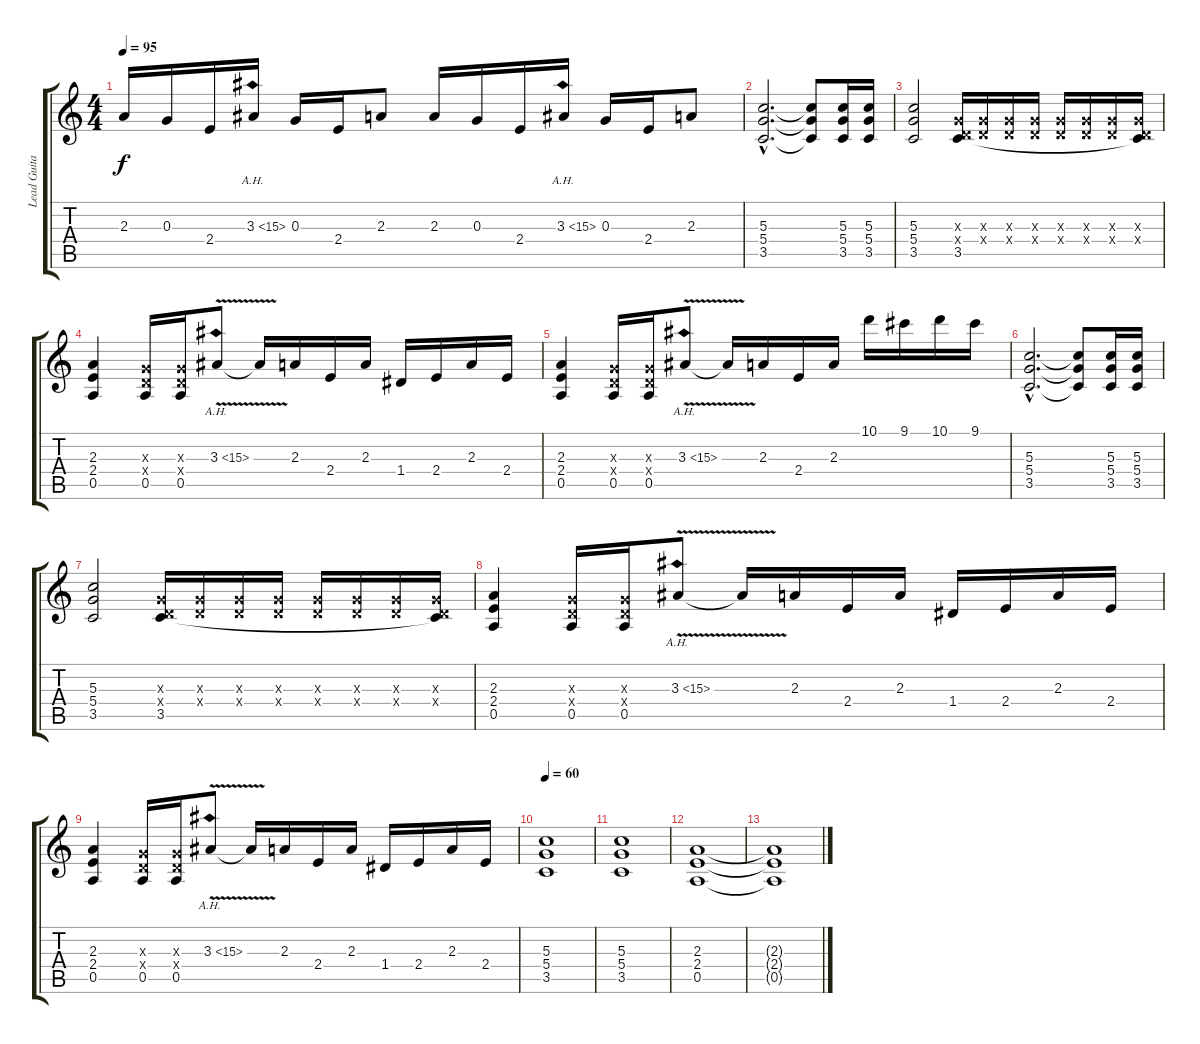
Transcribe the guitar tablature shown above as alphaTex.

\track ("Lead Guitar" "Lead Guita") {instrument acousticguitarsteel}
\staff {score tabs}
\tuning (E4 B3 G3 D3 A2 E2) {hide}
\ts (4 4)
\tempo 95
\clef g2
\ks c
2.3.16{dy f} 0.3.16 2.4.16 3.3{ah 12}.16 0.3.16 2.4.16 2.3.8 2.3.16 0.3.16 2.4.16 3.3{ah 12}.16 0.3.16 2.4.16 2.3.8 |
(5.3{hac} 5.4{hac} 3.5{hac}).2{d} (5.3{t} 5.4{t} 3.5{t}).8 (5.3 5.4 3.5).16 (5.3 5.4 3.5).16 |
(5.3 5.4 3.5).2 (0.3{x} 0.4{x} 3.5).16 (0.3{x} 0.4{x}).16 (0.3{x} 0.4{x}).16 (0.3{x} 0.4{x}).16 (0.3{x} 0.4{x}).16 (0.3{x} 0.4{x}).16 (0.3{x} 0.4{x}).16 (0.3{x} 0.4{x} 3.5{t}).16 |
(2.3 2.4 0.5).4 (0.3{x} 0.4{x} 0.5).16 (0.3{x} 0.4{x} 0.5).16 3.3{ah 12 v}.8 3.3{t}.16 2.3.16 2.4.16 2.3.16 1.4.16 2.4.16 2.3.16 2.4.16 |
(2.3 2.4 0.5).4 (0.3{x} 0.4{x} 0.5).16 (0.3{x} 0.4{x} 0.5).16 3.3{ah 12 v}.8 3.3{t}.16 2.3.16 2.4.16 2.3.16 10.1.16 9.1.16 10.1.16 9.1.16 |
(5.3{hac} 5.4{hac} 3.5{hac}).2{d} (5.3{t} 5.4{t} 3.5{t}).8 (5.3 5.4 3.5).16 (5.3 5.4 3.5).16 |
(5.3 5.4 3.5).2 (0.3{x} 0.4{x} 3.5).16 (0.3{x} 0.4{x}).16 (0.3{x} 0.4{x}).16 (0.3{x} 0.4{x}).16 (0.3{x} 0.4{x}).16 (0.3{x} 0.4{x}).16 (0.3{x} 0.4{x}).16 (0.3{x} 0.4{x} 3.5{t}).16 |
(2.3 2.4 0.5).4 (0.3{x} 0.4{x} 0.5).16 (0.3{x} 0.4{x} 0.5).16 3.3{ah 12 v}.8 3.3{t}.16 2.3.16 2.4.16 2.3.16 1.4.16 2.4.16 2.3.16 2.4.16 |
(2.3 2.4 0.5).4 (0.3{x} 0.4{x} 0.5).16 (0.3{x} 0.4{x} 0.5).16 3.3{ah 12 v}.8 3.3{t}.16 2.3.16 2.4.16 2.3.16 1.4.16 2.4.16 2.3.16 2.4.16 |
\tempo 60
(5.3 5.4 3.5).1 |
(5.3 5.4 3.5).1 |
(2.3 2.4 0.5).1 |
(2.3{t} 2.4{t} 0.5{t}).1
